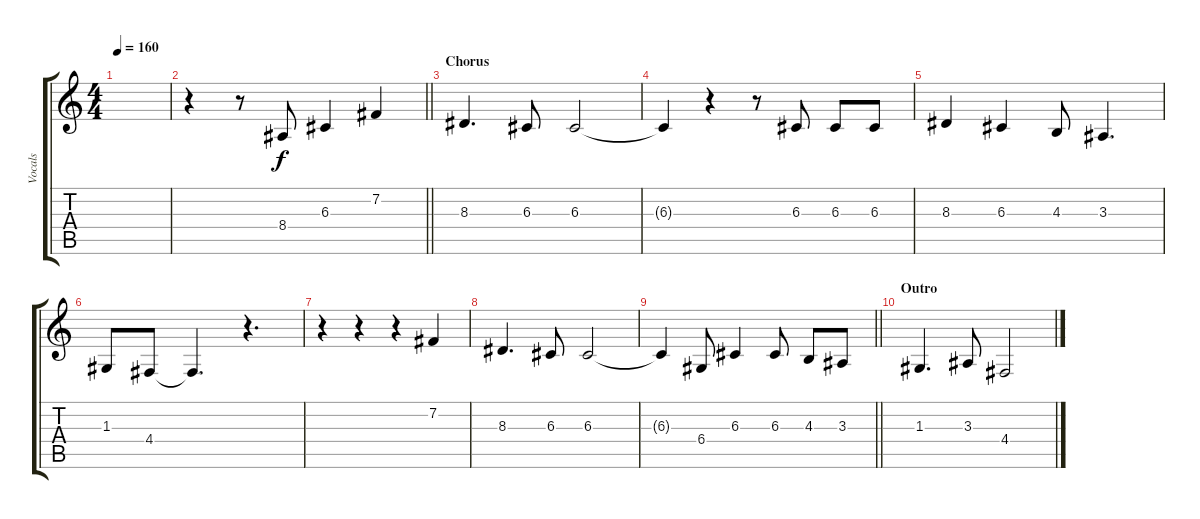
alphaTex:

\track ("Vocals" "Vocals") {instrument altosax}
\staff {score tabs}
\tuning (E4 B3 G3 D3 A2 E2) {hide}
\ts (4 4)
\tempo 160
\clef g2
\ks c
|
\barLineRight lightlight
r.4 r.8 8.4.8 6.3.4 7.2.4 |
\section ("" "Chorus")
8.3.4{d} 6.3.8 6.3.2 |
6.3{t}.4 r.4 r.8 6.3.8 6.3.8 6.3.8 |
8.3.4 6.3.4 4.3.8 3.3.4{d} |
1.3.8 4.4.8 4.4{t}.4{d} r.4{d} |
r.4 r.4 r.4 7.2.4 |
8.3.4{d} 6.3.8 6.3.2 |
\barLineRight lightlight
6.3{t}.4 6.4.8 6.3.4 6.3.8 4.3.8 3.3.8 |
\section ("" "Outro")
1.3.4{d} 3.3.8 4.4.2
